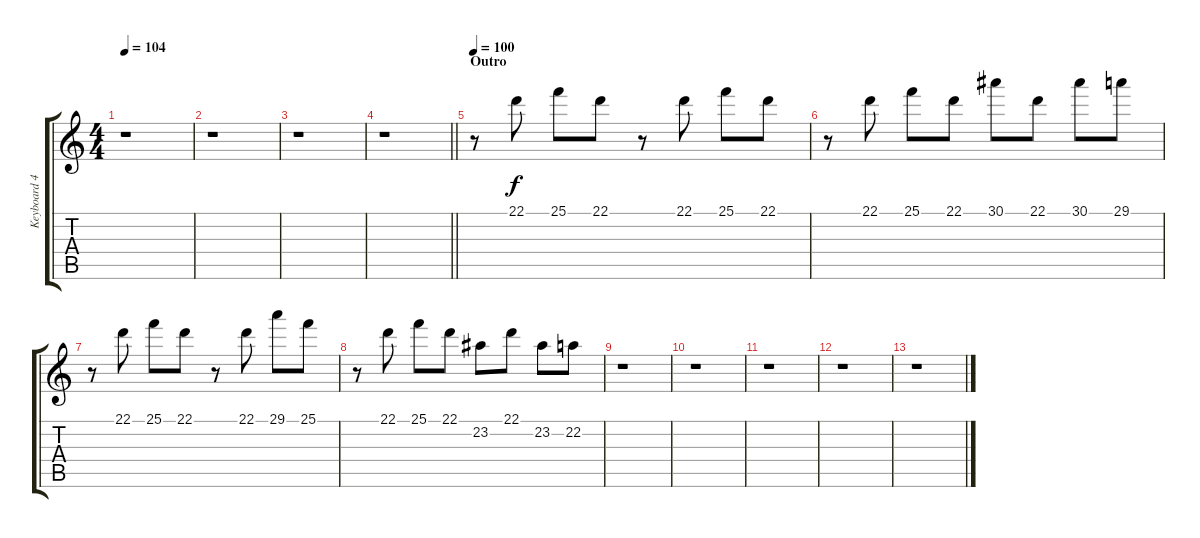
\track ("Keyboard 4 (Piano)" "Keyboard 4") {instrument acousticgrandpiano}
\staff {score tabs}
\tuning (E4 B3 G3 D3 A2 E2) {hide}
\ts (4 4)
\tempo 104
\clef g2
\ks c
r.1{dy f} |
r.1 |
r.1 |
\barLineRight lightlight
r.1 |
\section ("" "Outro")
\tempo 100
r.8 22.1.8 25.1.8 22.1.8 r.8 22.1.8 25.1.8 22.1.8 |
r.8 22.1.8 25.1.8 22.1.8 30.1.8 22.1.8 30.1.8 29.1.8 |
r.8 22.1.8 25.1.8 22.1.8 r.8 22.1.8 29.1.8 25.1.8 |
r.8 22.1.8 25.1.8 22.1.8 23.2.8 22.1.8 23.2.8 22.2.8 |
r.1 |
r.1 |
r.1 |
r.1 |
r.1
